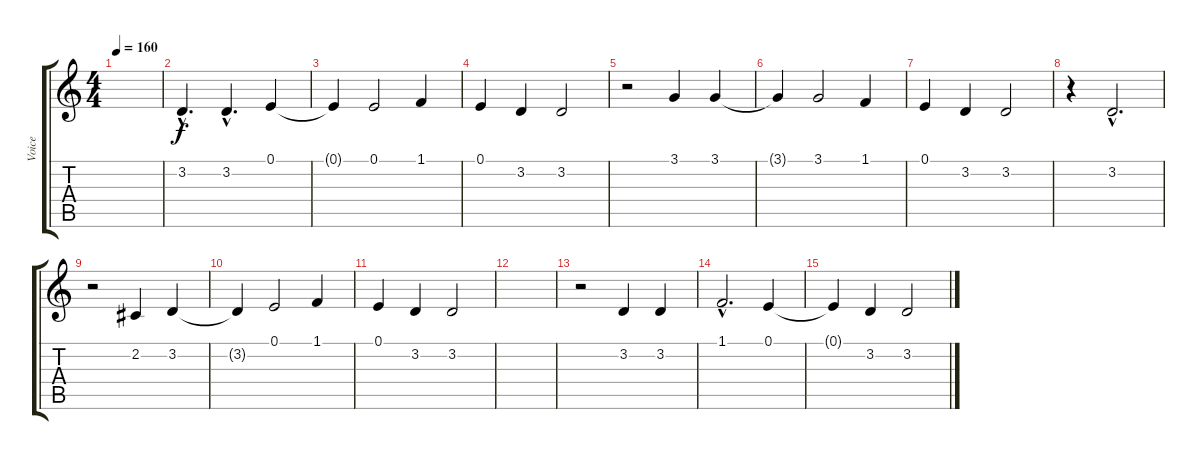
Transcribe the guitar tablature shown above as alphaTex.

\track ("Voice" "Voice") {instrument electricpiano1}
\staff {score tabs}
\tuning (E4 B3 G3 D3 A2 E2) {hide}
\ts (4 4)
\tempo 160
\clef g2
\ks c
|
3.2{hac}.4{d} 3.2{hac}.4{d} 0.1.4 |
0.1{t}.4 0.1.2 1.1.4 |
0.1.4 3.2.4 3.2.2 |
r.2 3.1.4 3.1.4 |
3.1{t}.4 3.1.2 1.1.4 |
0.1.4 3.2.4 3.2.2 |
r.4 3.2{hac}.2{d} |
r.2 2.2.4 3.2.4 |
3.2{t}.4 0.1.2 1.1.4 |
0.1.4 3.2.4 3.2.2 |
|
r.2 3.2.4 3.2.4 |
1.1{hac}.2{d} 0.1.4 |
0.1{t}.4 3.2.4 3.2.2
